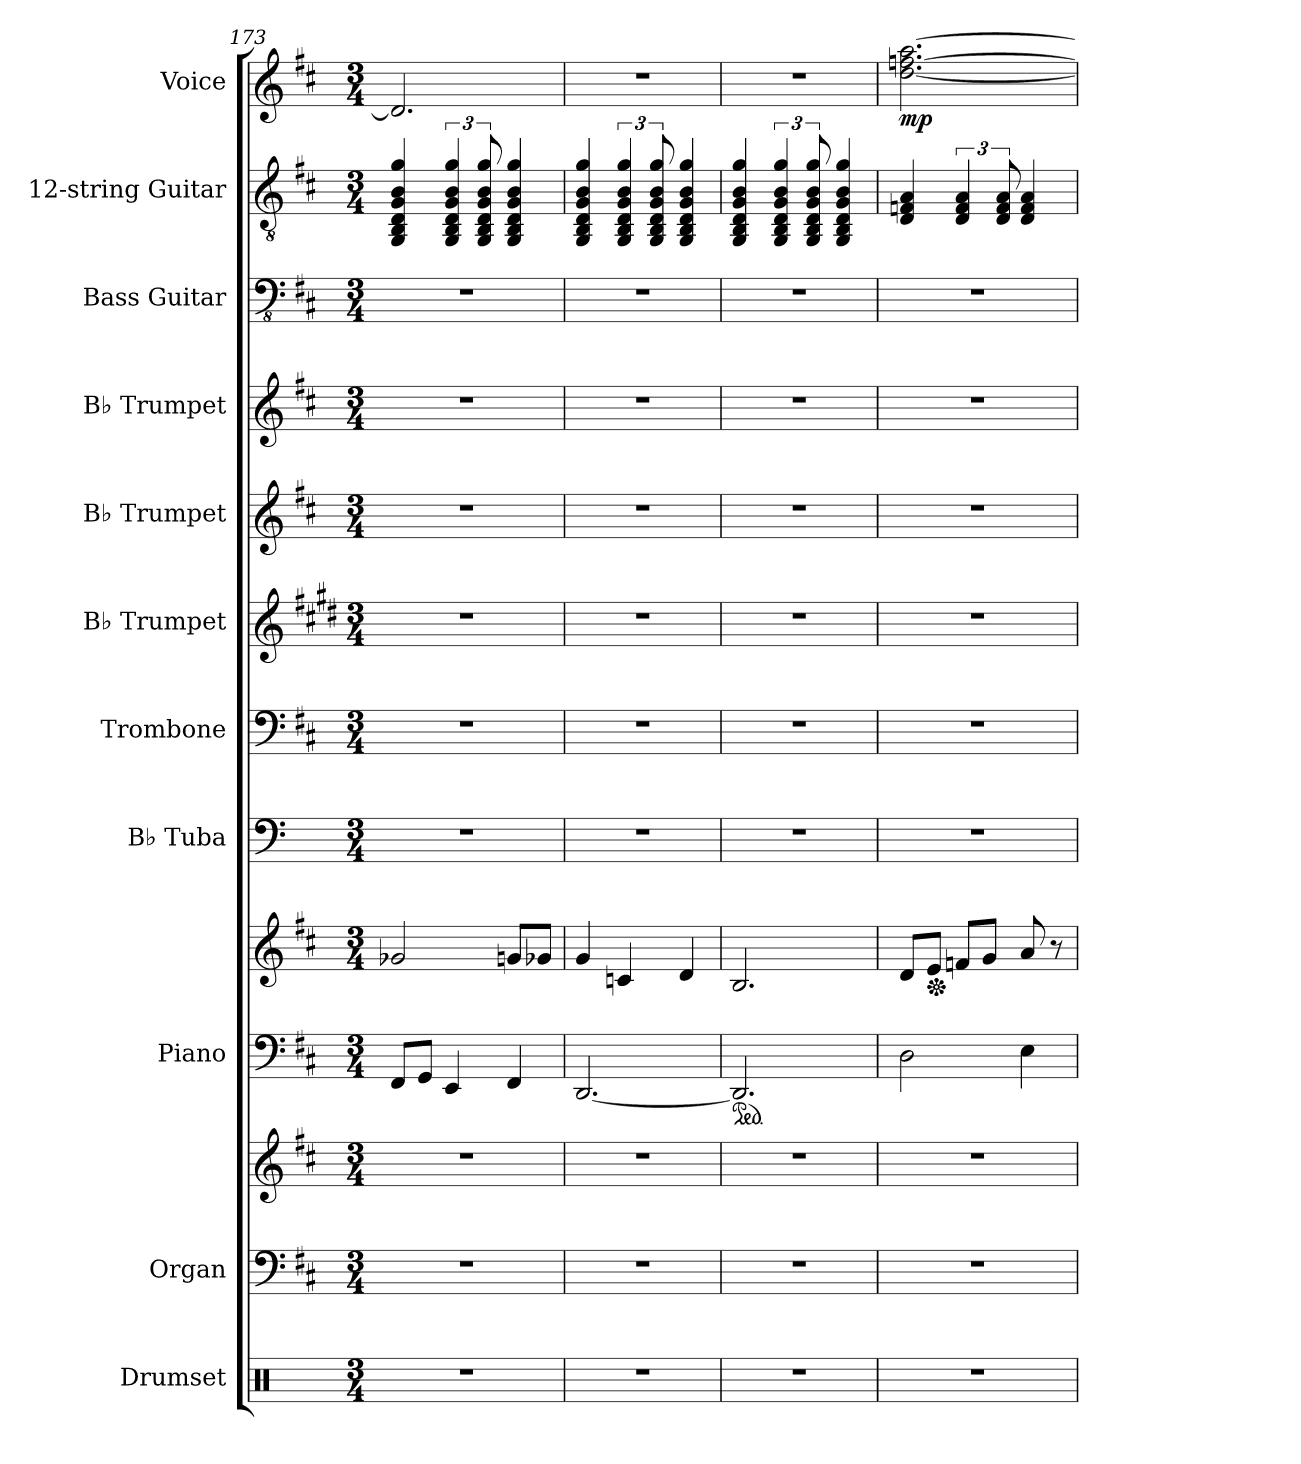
**kern	**kern	**kern	**kern	**kern	**kern	**kern	**kern	**kern	**kern	**kern	**kern	**kern	**dynam
*part11	*part10	*part10	*part9	*part9	*part8	*part7	*part6	*part5	*part4	*part3	*part2	*part1	*part1
*staff13	*staff12	*staff11	*staff10	*staff9	*staff8	*staff7	*staff6	*staff5	*staff4	*staff3	*staff2	*staff1	*staff1
*I"Drumset	*I"Organ	*	*I"Piano	*	*I"B♭ Tuba	*I"Trombone	*I"B♭ Trumpet	*I"B♭ Trumpet	*I"B♭ Trumpet	*I"Bass Guitar	*I"12-string Guitar	*I"Voice	*
*I'Drs.	*I'Org.	*	*I'Pno.	*	*I'B♭ Tu.	*I'Trb.	*I'B♭ Tpt.	*I'B♭ Tpt.	*I'B♭ Tpt.	*I'B. Guit.	*I'12-str. Guit.	*I'Vo.	*
*clefX	*clefF4	*clefG2	*clefF4	*clefG2	*clefF4	*clefF4	*clefG2	*clefG2	*clefG2	*clefFv4	*clefGv2	*clefG2	*
*	*	*	*	*	*	*	*ITrd1c2	*ITrd1c2	*ITrd1c2	*	*	*	*
*k[]	*k[f#c#]	*k[f#c#]	*k[f#c#]	*k[f#c#]	*k[]	*k[f#c#]	*k[f#c#]	*k[]	*k[]	*k[f#c#]	*k[f#c#]	*k[f#c#]	*
*C:	*D:	*D:	*D:	*D:	*C:	*D:	*D:	*C:	*C:	*D:	*D:	*D:	*
*M3/4	*M3/4	*M3/4	*M3/4	*M3/4	*M3/4	*M3/4	*M3/4	*M3/4	*M3/4	*M3/4	*M3/4	*M3/4	*
=173	=173	=173	=173	=173	=173	=173	=173	=173	=173	=173	=173	=173	=173
2.r	2.r	2.r	8FF#/L	2g-X/	2.r	2.r	2.r	2.r	2.r	2.r	4GG/ 4BB/ 4D/ 4G/ 4B/ 4g/	2.d/]	.
.	.	.	8GG/J	.	.	.	.	.	.	.	.	.	.
.	.	.	4EE/	.	.	.	.	.	.	.	6GG/ 6BB/ 6D/ 6G/ 6B/ 6g/	.	.
.	.	.	.	.	.	.	.	.	.	.	12GG/ 12BB/ 12D/ 12G/ 12B/ 12g/	.	.
.	.	.	4FF#/	8gn/L	.	.	.	.	.	.	4GG/ 4BB/ 4D/ 4G/ 4B/ 4g/	.	.
.	.	.	.	8g-X/J	.	.	.	.	.	.	.	.	.
=174	=174	=174	=174	=174	=174	=174	=174	=174	=174	=174	=174	=174	=174
2.r	2.r	2.r	[2.DD/	4g/	2.r	2.r	2.r	2.r	2.r	2.r	4GG/ 4BB/ 4D/ 4G/ 4B/ 4g/	2.r	.
.	.	.	.	4cn/	.	.	.	.	.	.	6GG/ 6BB/ 6D/ 6G/ 6B/ 6g/	.	.
.	.	.	.	.	.	.	.	.	.	.	12GG/ 12BB/ 12D/ 12G/ 12B/ 12g/	.	.
.	.	.	.	4d/	.	.	.	.	.	.	4GG/ 4BB/ 4D/ 4G/ 4B/ 4g/	.	.
!!LO:PB:g=z
=175	=175	=175	=175	=175	=175	=175	=175	=175	=175	=175	=175	=175	=175
*	*	*	*ped	*	*	*	*	*	*	*	*	*	*
2.r	2.r	2.r	2.DD/]	2.B/	2.r	2.r	2.r	2.r	2.r	2.r	4GG/ 4BB/ 4D/ 4G/ 4B/ 4g/	2.r	.
.	.	.	.	.	.	.	.	.	.	.	6GG/ 6BB/ 6D/ 6G/ 6B/ 6g/	.	.
.	.	.	.	.	.	.	.	.	.	.	12GG/ 12BB/ 12D/ 12G/ 12B/ 12g/	.	.
.	.	.	.	.	.	.	.	.	.	.	4GG/ 4BB/ 4D/ 4G/ 4B/ 4g/	.	.
=176	=176	=176	=176	=176	=176	=176	=176	=176	=176	=176	=176	=176	=176
!	!	!	!	!	!	!	!	!	!	!	!	!	!LO:DY:b
2.r	2.r	2.r	2D\	8d/L	2.r	2.r	2.r	2.r	2.r	2.r	4D/ 4Fn/ 4A/	[2.dd\ [2.ffn\ [2.aa\	mp
*	*	*	*	*Xped	*	*	*	*	*	*	*	*	*
.	.	.	.	8e/J	.	.	.	.	.	.	.	.	.
.	.	.	.	8fn/L	.	.	.	.	.	.	6D/ 6F/ 6A/	.	.
.	.	.	.	8g/J	.	.	.	.	.	.	.	.	.
.	.	.	.	.	.	.	.	.	.	.	12D/ 12F/ 12A/	.	.
.	.	.	4E\	8a/	.	.	.	.	.	.	4D/ 4F/ 4A/	.	.
.	.	.	.	8r	.	.	.	.	.	.	.	.	.
=	=	=	=	=	=	=	=	=	=	=	=	=	=
*-	*-	*-	*-	*-	*-	*-	*-	*-	*-	*-	*-	*-	*-
